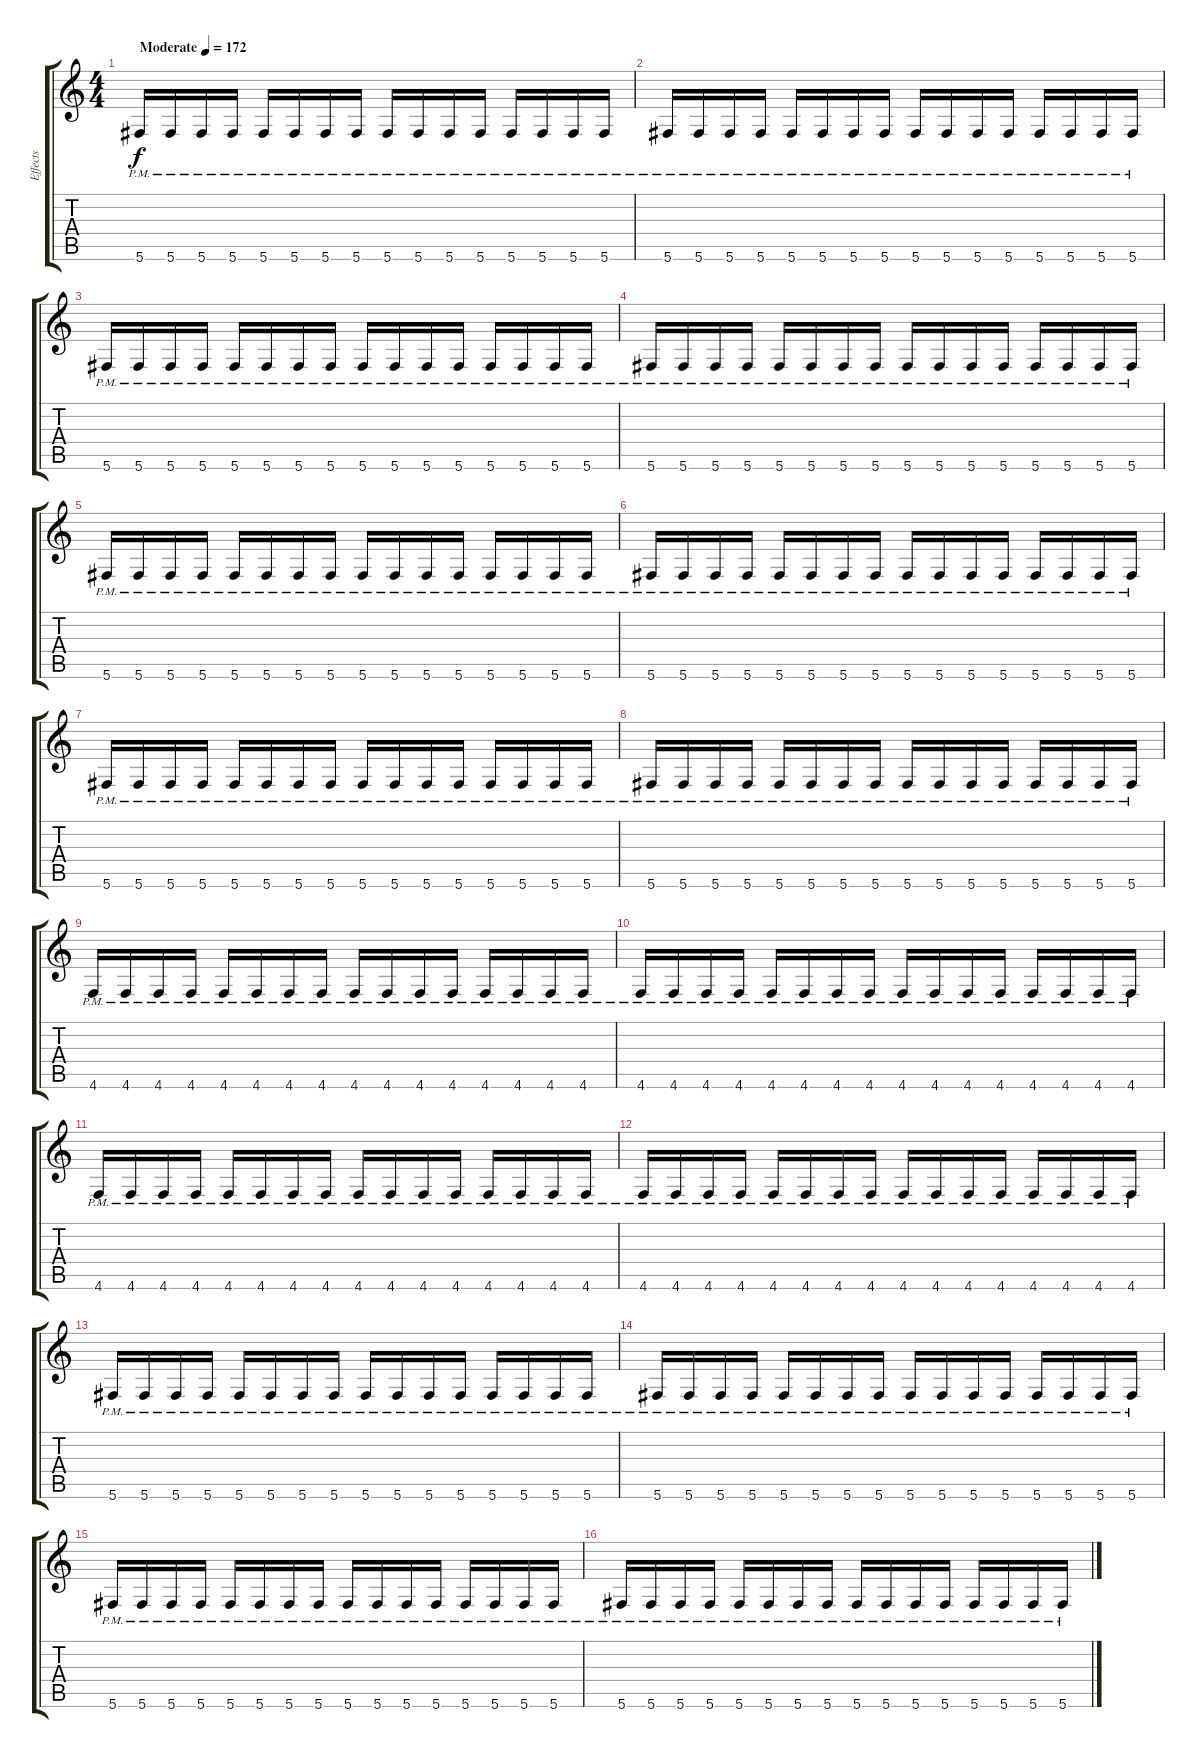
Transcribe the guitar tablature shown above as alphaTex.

\track ("Effects" "Effects") {instrument fretlessbass}
\staff {score tabs}
\tuning (Eb4 Bb3 Gb3 Db3 Ab2 Db2) {hide}
\ts (4 4)
\tempo (172 "Moderate")
\clef g2
\ks c
5.6{pm}.16{dy f instrument fretlessbass} 5.6{pm}.16 5.6{pm}.16 5.6{pm}.16 5.6{pm}.16 5.6{pm}.16 5.6{pm}.16 5.6{pm}.16 5.6{pm}.16 5.6{pm}.16 5.6{pm}.16 5.6{pm}.16 5.6{pm}.16 5.6{pm}.16 5.6{pm}.16 5.6{pm}.16 |
5.6{pm}.16 5.6{pm}.16 5.6{pm}.16 5.6{pm}.16 5.6{pm}.16 5.6{pm}.16 5.6{pm}.16 5.6{pm}.16 5.6{pm}.16 5.6{pm}.16 5.6{pm}.16 5.6{pm}.16 5.6{pm}.16 5.6{pm}.16 5.6{pm}.16 5.6{pm}.16 |
5.6{pm}.16 5.6{pm}.16 5.6{pm}.16 5.6{pm}.16 5.6{pm}.16 5.6{pm}.16 5.6{pm}.16 5.6{pm}.16 5.6{pm}.16 5.6{pm}.16 5.6{pm}.16 5.6{pm}.16 5.6{pm}.16 5.6{pm}.16 5.6{pm}.16 5.6{pm}.16 |
5.6{pm}.16 5.6{pm}.16 5.6{pm}.16 5.6{pm}.16 5.6{pm}.16 5.6{pm}.16 5.6{pm}.16 5.6{pm}.16 5.6{pm}.16 5.6{pm}.16 5.6{pm}.16 5.6{pm}.16 5.6{pm}.16 5.6{pm}.16 5.6{pm}.16 5.6{pm}.16 |
5.6{pm}.16 5.6{pm}.16 5.6{pm}.16 5.6{pm}.16 5.6{pm}.16 5.6{pm}.16 5.6{pm}.16 5.6{pm}.16 5.6{pm}.16 5.6{pm}.16 5.6{pm}.16 5.6{pm}.16 5.6{pm}.16 5.6{pm}.16 5.6{pm}.16 5.6{pm}.16 |
5.6{pm}.16 5.6{pm}.16 5.6{pm}.16 5.6{pm}.16 5.6{pm}.16 5.6{pm}.16 5.6{pm}.16 5.6{pm}.16 5.6{pm}.16 5.6{pm}.16 5.6{pm}.16 5.6{pm}.16 5.6{pm}.16 5.6{pm}.16 5.6{pm}.16 5.6{pm}.16 |
5.6{pm}.16 5.6{pm}.16 5.6{pm}.16 5.6{pm}.16 5.6{pm}.16 5.6{pm}.16 5.6{pm}.16 5.6{pm}.16 5.6{pm}.16 5.6{pm}.16 5.6{pm}.16 5.6{pm}.16 5.6{pm}.16 5.6{pm}.16 5.6{pm}.16 5.6{pm}.16 |
5.6{pm}.16 5.6{pm}.16 5.6{pm}.16 5.6{pm}.16 5.6{pm}.16 5.6{pm}.16 5.6{pm}.16 5.6{pm}.16 5.6{pm}.16 5.6{pm}.16 5.6{pm}.16 5.6{pm}.16 5.6{pm}.16 5.6{pm}.16 5.6{pm}.16 5.6{pm}.16 |
4.6{pm}.16 4.6{pm}.16 4.6{pm}.16 4.6{pm}.16 4.6{pm}.16 4.6{pm}.16 4.6{pm}.16 4.6{pm}.16 4.6{pm}.16 4.6{pm}.16 4.6{pm}.16 4.6{pm}.16 4.6{pm}.16 4.6{pm}.16 4.6{pm}.16 4.6{pm}.16 |
4.6{pm}.16 4.6{pm}.16 4.6{pm}.16 4.6{pm}.16 4.6{pm}.16 4.6{pm}.16 4.6{pm}.16 4.6{pm}.16 4.6{pm}.16 4.6{pm}.16 4.6{pm}.16 4.6{pm}.16 4.6{pm}.16 4.6{pm}.16 4.6{pm}.16 4.6{pm}.16 |
4.6{pm}.16 4.6{pm}.16 4.6{pm}.16 4.6{pm}.16 4.6{pm}.16 4.6{pm}.16 4.6{pm}.16 4.6{pm}.16 4.6{pm}.16 4.6{pm}.16 4.6{pm}.16 4.6{pm}.16 4.6{pm}.16 4.6{pm}.16 4.6{pm}.16 4.6{pm}.16 |
4.6{pm}.16 4.6{pm}.16 4.6{pm}.16 4.6{pm}.16 4.6{pm}.16 4.6{pm}.16 4.6{pm}.16 4.6{pm}.16 4.6{pm}.16 4.6{pm}.16 4.6{pm}.16 4.6{pm}.16 4.6{pm}.16 4.6{pm}.16 4.6{pm}.16 4.6{pm}.16 |
5.6{pm}.16 5.6{pm}.16 5.6{pm}.16 5.6{pm}.16 5.6{pm}.16 5.6{pm}.16 5.6{pm}.16 5.6{pm}.16 5.6{pm}.16 5.6{pm}.16 5.6{pm}.16 5.6{pm}.16 5.6{pm}.16 5.6{pm}.16 5.6{pm}.16 5.6{pm}.16 |
5.6{pm}.16 5.6{pm}.16 5.6{pm}.16 5.6{pm}.16 5.6{pm}.16 5.6{pm}.16 5.6{pm}.16 5.6{pm}.16 5.6{pm}.16 5.6{pm}.16 5.6{pm}.16 5.6{pm}.16 5.6{pm}.16 5.6{pm}.16 5.6{pm}.16 5.6{pm}.16 |
5.6{pm}.16 5.6{pm}.16 5.6{pm}.16 5.6{pm}.16 5.6{pm}.16 5.6{pm}.16 5.6{pm}.16 5.6{pm}.16 5.6{pm}.16 5.6{pm}.16 5.6{pm}.16 5.6{pm}.16 5.6{pm}.16 5.6{pm}.16 5.6{pm}.16 5.6{pm}.16 |
5.6{pm}.16 5.6{pm}.16 5.6{pm}.16 5.6{pm}.16 5.6{pm}.16 5.6{pm}.16 5.6{pm}.16 5.6{pm}.16 5.6{pm}.16 5.6{pm}.16 5.6{pm}.16 5.6{pm}.16 5.6{pm}.16 5.6{pm}.16 5.6{pm}.16 5.6{pm}.16
